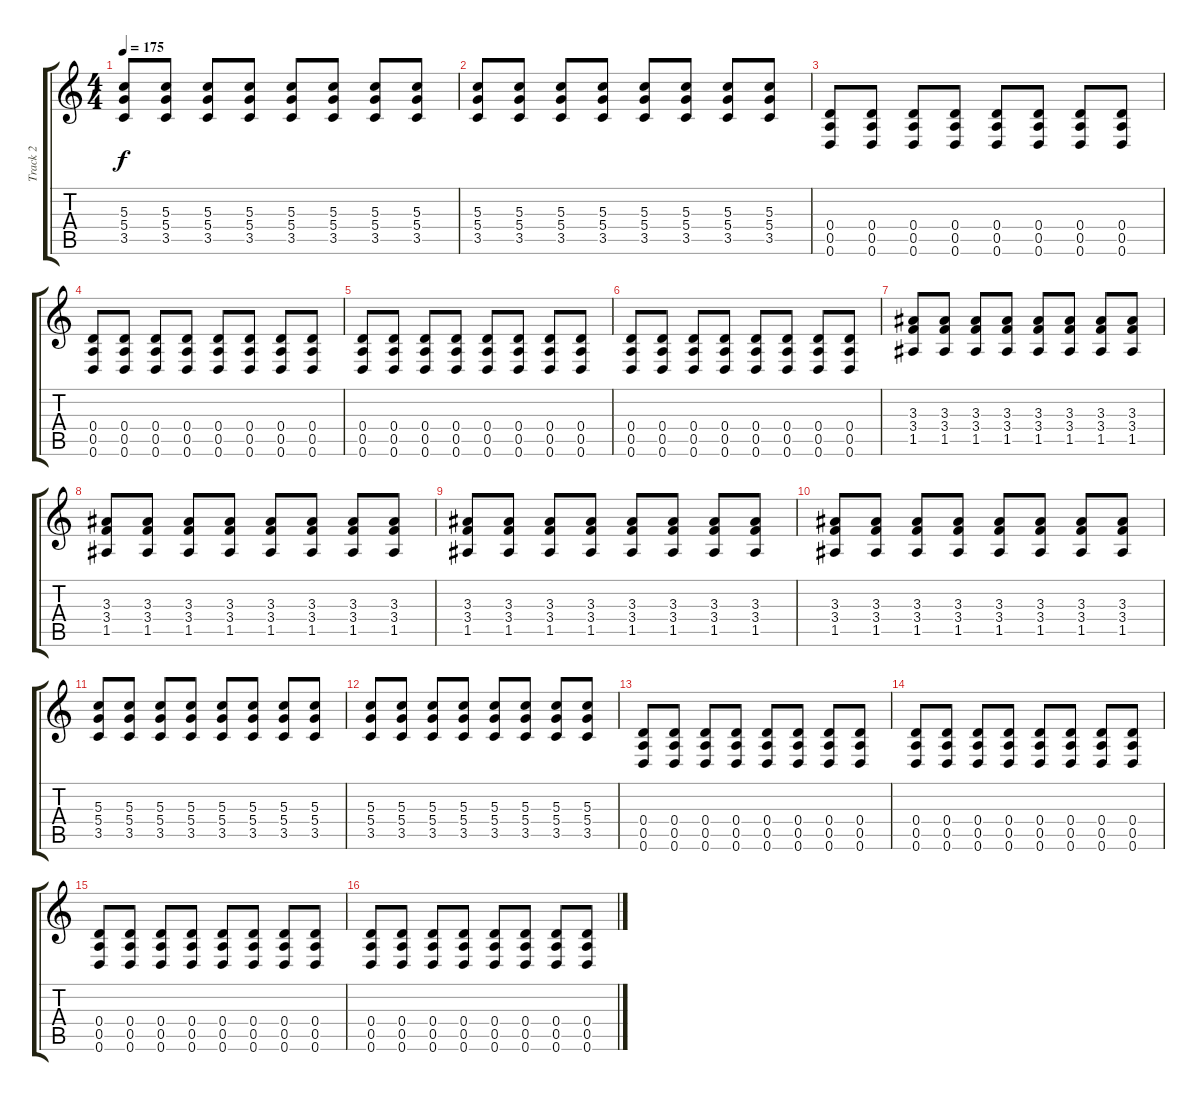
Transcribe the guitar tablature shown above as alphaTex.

\track ("Track 2" "Track 2") {instrument distortionguitar}
\staff {score tabs}
\tuning (E4 B3 G3 D3 A2 D2) {hide}
\ts (4 4)
\tempo 175
\clef g2
\ks c
(5.3 5.4 3.5).8{dy f} (5.3 5.4 3.5).8 (5.3 5.4 3.5).8 (5.3 5.4 3.5).8 (5.3 5.4 3.5).8 (5.3 5.4 3.5).8 (5.3 5.4 3.5).8 (5.3 5.4 3.5).8 |
(5.3 5.4 3.5).8 (5.3 5.4 3.5).8 (5.3 5.4 3.5).8 (5.3 5.4 3.5).8 (5.3 5.4 3.5).8 (5.3 5.4 3.5).8 (5.3 5.4 3.5).8 (5.3 5.4 3.5).8 |
(0.4 0.5 0.6).8 (0.4 0.5 0.6).8 (0.4 0.5 0.6).8 (0.4 0.5 0.6).8 (0.4 0.5 0.6).8 (0.4 0.5 0.6).8 (0.4 0.5 0.6).8 (0.4 0.5 0.6).8 |
(0.4 0.5 0.6).8 (0.4 0.5 0.6).8 (0.4 0.5 0.6).8 (0.4 0.5 0.6).8 (0.4 0.5 0.6).8 (0.4 0.5 0.6).8 (0.4 0.5 0.6).8 (0.4 0.5 0.6).8 |
(0.4 0.5 0.6).8 (0.4 0.5 0.6).8 (0.4 0.5 0.6).8 (0.4 0.5 0.6).8 (0.4 0.5 0.6).8 (0.4 0.5 0.6).8 (0.4 0.5 0.6).8 (0.4 0.5 0.6).8 |
(0.4 0.5 0.6).8 (0.4 0.5 0.6).8 (0.4 0.5 0.6).8 (0.4 0.5 0.6).8 (0.4 0.5 0.6).8 (0.4 0.5 0.6).8 (0.4 0.5 0.6).8 (0.4 0.5 0.6).8 |
(3.3 3.4 1.5).8 (3.3 3.4 1.5).8 (3.3 3.4 1.5).8 (3.3 3.4 1.5).8 (3.3 3.4 1.5).8 (3.3 3.4 1.5).8 (3.3 3.4 1.5).8 (3.3 3.4 1.5).8 |
(3.3 3.4 1.5).8 (3.3 3.4 1.5).8 (3.3 3.4 1.5).8 (3.3 3.4 1.5).8 (3.3 3.4 1.5).8 (3.3 3.4 1.5).8 (3.3 3.4 1.5).8 (3.3 3.4 1.5).8 |
(3.3 3.4 1.5).8 (3.3 3.4 1.5).8 (3.3 3.4 1.5).8 (3.3 3.4 1.5).8 (3.3 3.4 1.5).8 (3.3 3.4 1.5).8 (3.3 3.4 1.5).8 (3.3 3.4 1.5).8 |
(3.3 3.4 1.5).8 (3.3 3.4 1.5).8 (3.3 3.4 1.5).8 (3.3 3.4 1.5).8 (3.3 3.4 1.5).8 (3.3 3.4 1.5).8 (3.3 3.4 1.5).8 (3.3 3.4 1.5).8 |
(5.3 5.4 3.5).8 (5.3 5.4 3.5).8 (5.3 5.4 3.5).8 (5.3 5.4 3.5).8 (5.3 5.4 3.5).8 (5.3 5.4 3.5).8 (5.3 5.4 3.5).8 (5.3 5.4 3.5).8 |
(5.3 5.4 3.5).8 (5.3 5.4 3.5).8 (5.3 5.4 3.5).8 (5.3 5.4 3.5).8 (5.3 5.4 3.5).8 (5.3 5.4 3.5).8 (5.3 5.4 3.5).8 (5.3 5.4 3.5).8 |
(0.4 0.5 0.6).8 (0.4 0.5 0.6).8 (0.4 0.5 0.6).8 (0.4 0.5 0.6).8 (0.4 0.5 0.6).8 (0.4 0.5 0.6).8 (0.4 0.5 0.6).8 (0.4 0.5 0.6).8 |
(0.4 0.5 0.6).8 (0.4 0.5 0.6).8 (0.4 0.5 0.6).8 (0.4 0.5 0.6).8 (0.4 0.5 0.6).8 (0.4 0.5 0.6).8 (0.4 0.5 0.6).8 (0.4 0.5 0.6).8 |
(0.4 0.5 0.6).8 (0.4 0.5 0.6).8 (0.4 0.5 0.6).8 (0.4 0.5 0.6).8 (0.4 0.5 0.6).8 (0.4 0.5 0.6).8 (0.4 0.5 0.6).8 (0.4 0.5 0.6).8 |
(0.4 0.5 0.6).8 (0.4 0.5 0.6).8 (0.4 0.5 0.6).8 (0.4 0.5 0.6).8 (0.4 0.5 0.6).8 (0.4 0.5 0.6).8 (0.4 0.5 0.6).8 (0.4 0.5 0.6).8
